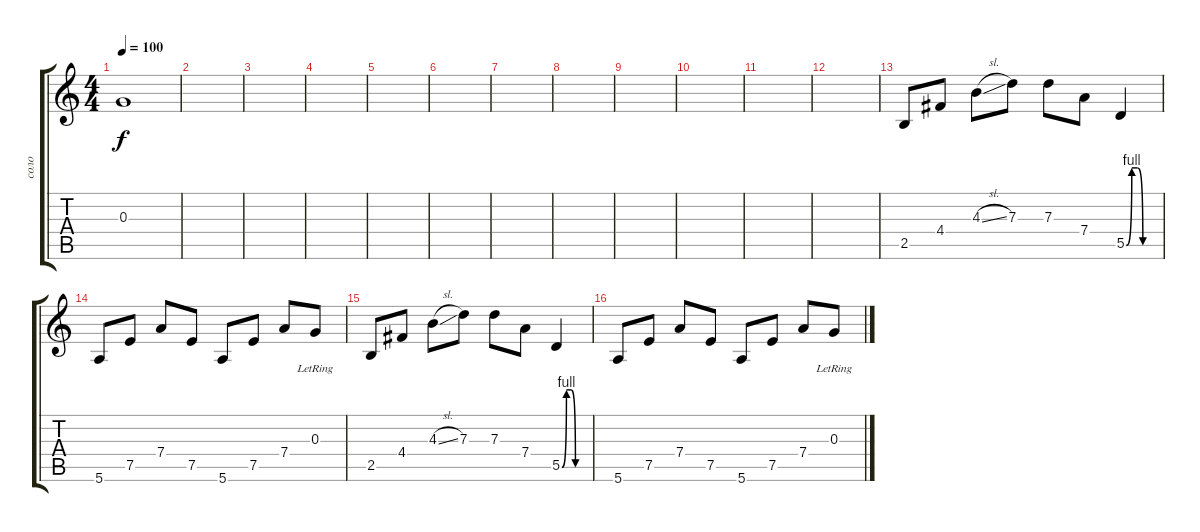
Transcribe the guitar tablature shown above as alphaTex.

\track ("соло" "соло") {instrument acousticguitarsteel}
\staff {score tabs}
\tuning (E4 B3 G3 D3 A2 E2) {hide}
\ts (4 4)
\tempo 100
\clef g2
\ks c
0.3{t}.1{dy f} |
|
|
|
|
|
|
|
|
|
|
|
2.5.8{volume 16 instrument distortionguitar} 4.4.8 4.3{sl}.8 7.3.8 7.3.8 7.4.8 5.5{be (custom 0 0 10 4 20 4 30 0 60 0)}.4 |
5.6.8 7.5.8 7.4.8 7.5.8 5.6.8 7.5.8 7.4.8 0.3{lr}.8 |
2.5.8{volume 16 instrument distortionguitar} 4.4.8 4.3{sl}.8 7.3.8 7.3.8 7.4.8 5.5{be (custom 0 0 10 4 20 4 30 0 60 0)}.4 |
5.6.8 7.5.8 7.4.8 7.5.8 5.6.8 7.5.8 7.4.8 0.3{lr}.8
